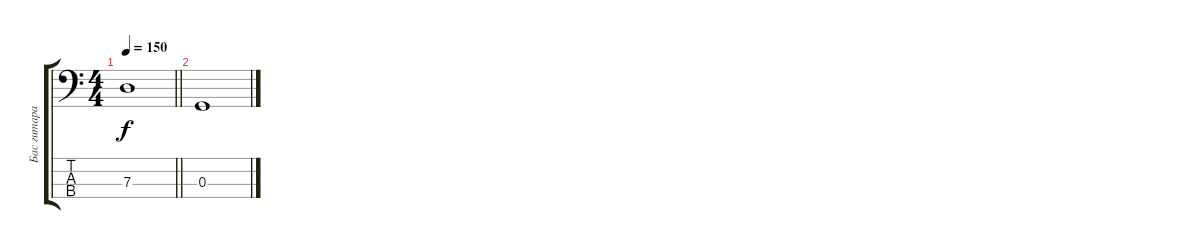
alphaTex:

\track ("Бас гитара" "Бас гитара") {instrument electricbassfinger}
\staff {score tabs}
\tuning (F2 C2 G1 D1) {hide}
\ts (4 4)
\tempo 150
\clef f4
\barLineRight lightlight
\ks c
7.3.1{dy f} |
0.3.1
